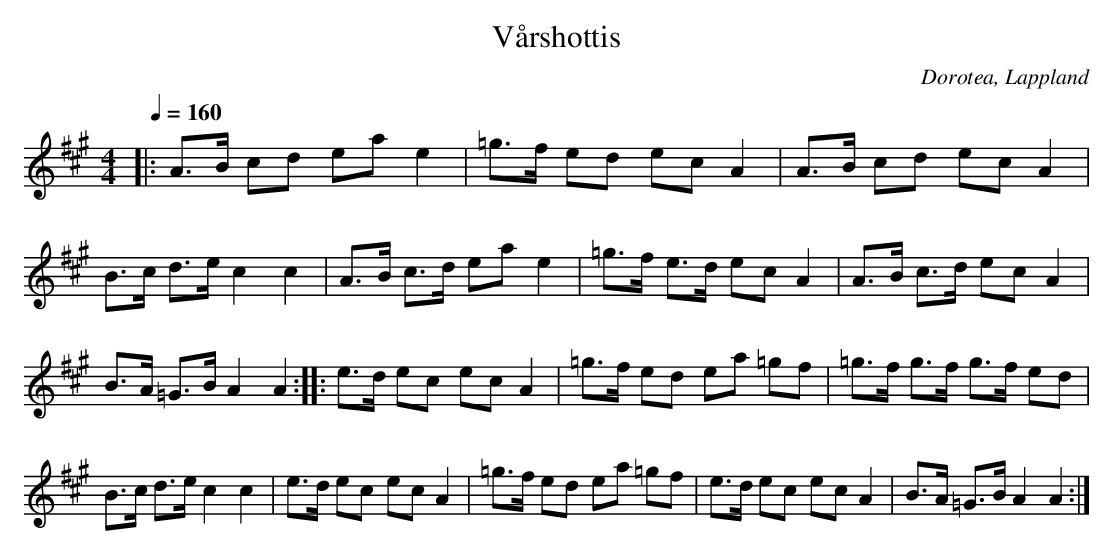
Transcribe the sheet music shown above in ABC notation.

X:1
T:Vårshottis
O:Dorotea, Lappland
M:4/4
L:1/16
Q:1/4=160
K:A
|: A3B c2d2 e2a2 e4 | =g3f e2d2 e2c2 A4 | A3B c2d2 e2c2 A4 |B3c d3e c4 c4  | A3B c3d e2a2 e4 | =g3f e3d e2c2 A4 | A3B c3d e2c2 A4 |B3A =G3B A4 A4:||:  e3d e2c2  e2c2 A4 | =g3f e2d2 e2a2 =g2f2 | =g3f g3f g3f e2d2 |B3c d3e c4 c4  |e3d e2c2 e2c2 A4 | =g3f e2d2 e2a2 =g2f2 |e3d e2c2 e2c2 A4 |B3A =G3B A4 A4 :|
